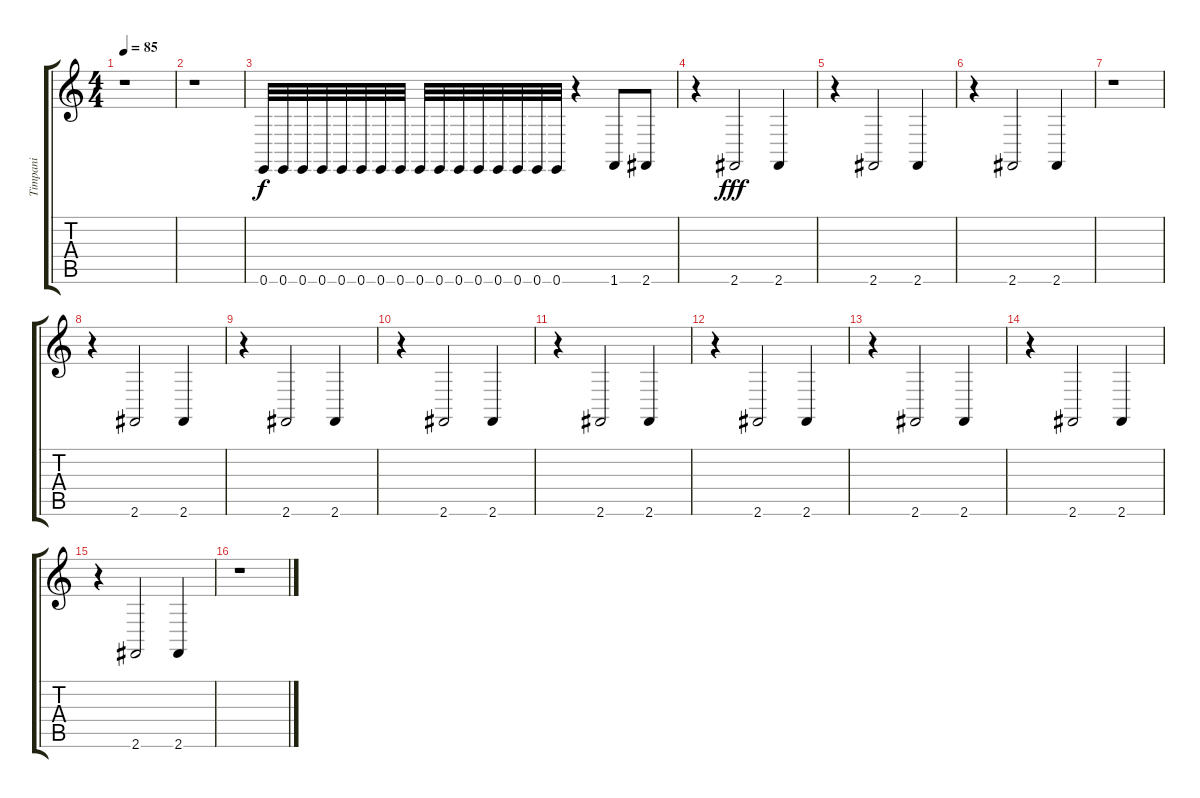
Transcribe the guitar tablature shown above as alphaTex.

\track ("Timpani" "Timpani") {instrument timpani}
\staff {score tabs}
\tuning (E4 B3 G3 D3 A2 E2) {hide}
\ts (4 4)
\tempo 85
\clef g2
\ks c
r.1{dy fff} |
r.1 |
0.6.32{dy f} 0.6.32 0.6.32 0.6.32 0.6.32 0.6.32 0.6.32 0.6.32 0.6.32 0.6.32 0.6.32 0.6.32 0.6.32 0.6.32 0.6.32 0.6.32 r.4 1.6.8 2.6.8 |
r.4 2.6.2{dy fff} 2.6.4 |
r.4 2.6.2 2.6.4 |
r.4 2.6.2 2.6.4 |
r.1 |
r.4 2.6.2 2.6.4 |
r.4 2.6.2 2.6.4 |
r.4 2.6.2 2.6.4 |
r.4 2.6.2 2.6.4 |
r.4 2.6.2 2.6.4 |
r.4 2.6.2 2.6.4 |
r.4 2.6.2 2.6.4 |
r.4 2.6.2 2.6.4 |
r.1
